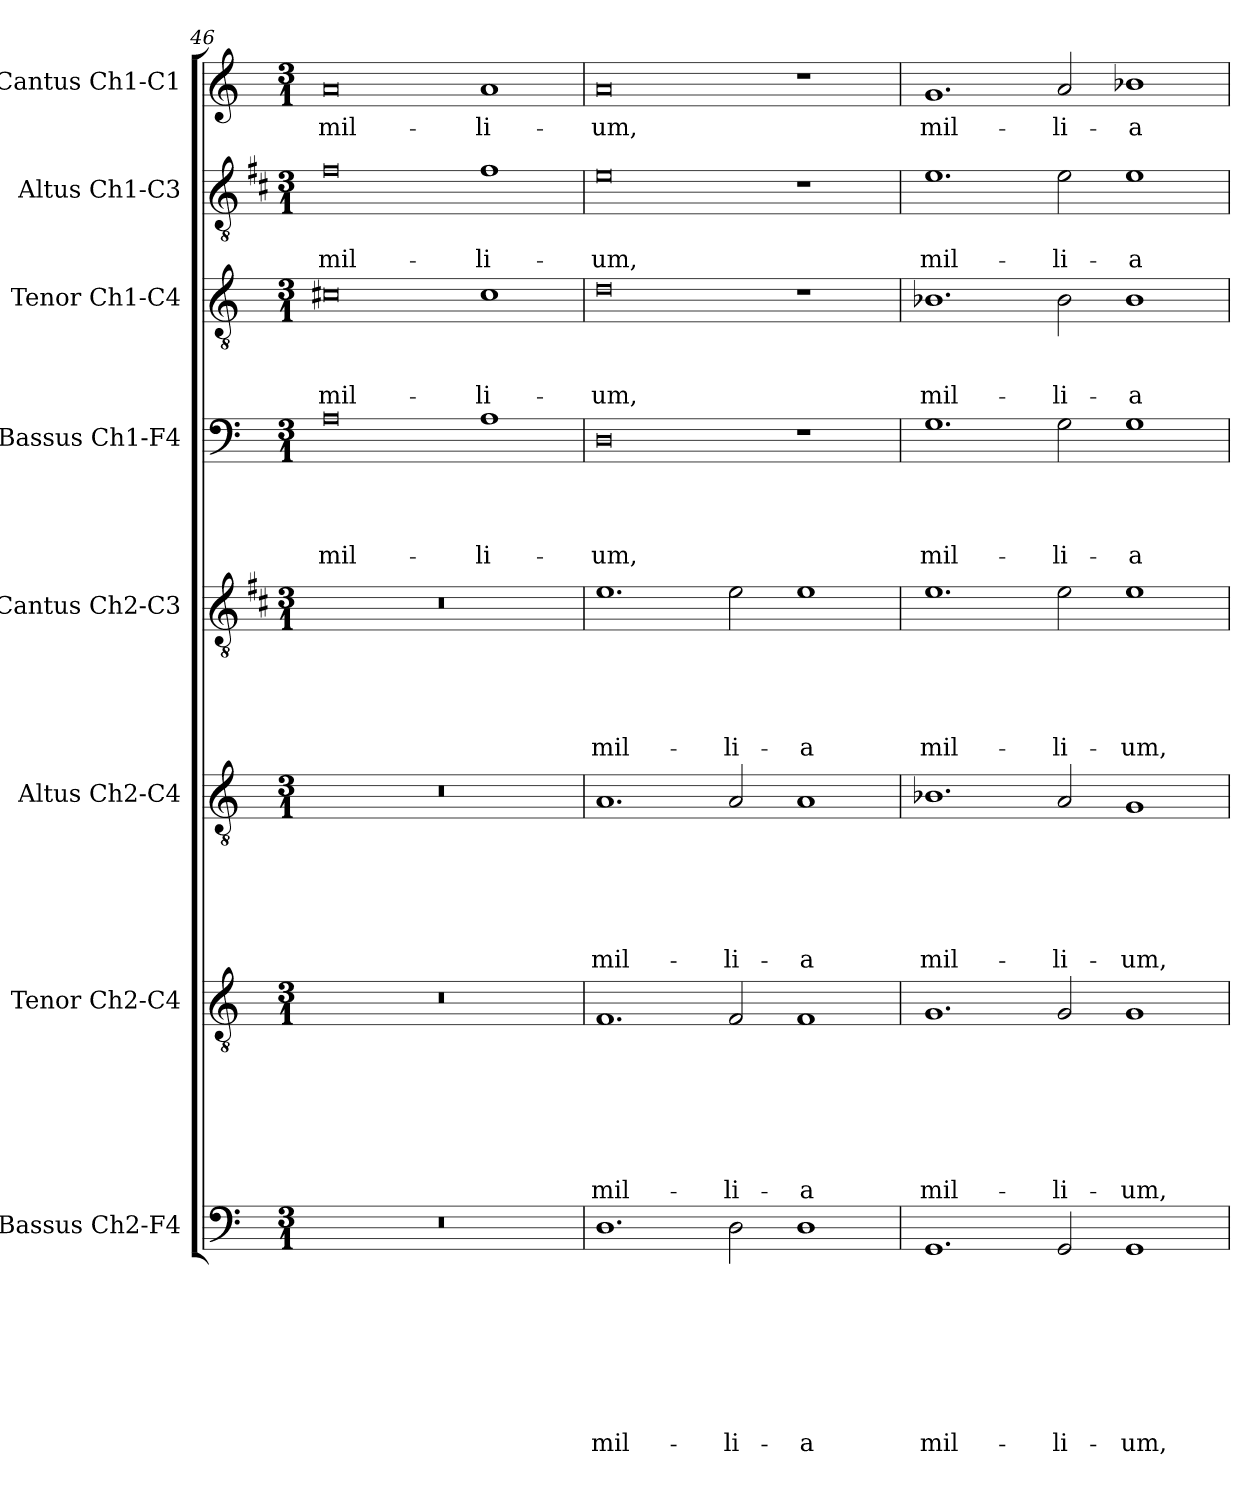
**kern	**text	**text	**text	**text	**text	**text	**text	**text	**kern	**text	**text	**text	**text	**text	**text	**text	**kern	**text	**text	**text	**text	**text	**text	**kern	**text	**text	**text	**text	**text	**kern	**text	**text	**text	**text	**kern	**text	**text	**text	**kern	**text	**text	**kern	**text
*part8	*part8	*part8	*part8	*part8	*part8	*part8	*part8	*part8	*part7	*part7	*part7	*part7	*part7	*part7	*part7	*part7	*part6	*part6	*part6	*part6	*part6	*part6	*part6	*part5	*part5	*part5	*part5	*part5	*part5	*part4	*part4	*part4	*part4	*part4	*part3	*part3	*part3	*part3	*part2	*part2	*part2	*part1	*part1
*staff8	*staff8	*staff8	*staff8	*staff8	*staff8	*staff8	*staff8	*staff8	*staff7	*staff7	*staff7	*staff7	*staff7	*staff7	*staff7	*staff7	*staff6	*staff6	*staff6	*staff6	*staff6	*staff6	*staff6	*staff5	*staff5	*staff5	*staff5	*staff5	*staff5	*staff4	*staff4	*staff4	*staff4	*staff4	*staff3	*staff3	*staff3	*staff3	*staff2	*staff2	*staff2	*staff1	*staff1
*I"Bassus Ch2-F4	*	*	*	*	*	*	*	*	*I"Tenor Ch2-C4	*	*	*	*	*	*	*	*I"Altus Ch2-C4	*	*	*	*	*	*	*I"Cantus Ch2-C3	*	*	*	*	*	*I"Bassus Ch1-F4	*	*	*	*	*I"Tenor Ch1-C4	*	*	*	*I"Altus Ch1-C3	*	*	*I"Cantus Ch1-C1	*
*	*	*	*	*	*	*	*	*	*	*	*	*	*	*	*	*	*	*	*	*	*	*	*	*	*	*	*	*	*	*I'B	*	*	*	*	*I'T	*	*	*	*I'A	*	*	*I'C	*
!!LO:PB:g=z
*clefF4	*	*	*	*	*	*	*	*	*clefGv2	*	*	*	*	*	*	*	*clefGv2	*	*	*	*	*	*	*clefGv2	*	*	*	*	*	*clefF4	*	*	*	*	*clefGv2	*	*	*	*clefGv2	*	*	*clefG2	*
*	*	*	*	*	*	*	*	*	*	*	*	*	*	*	*	*	*	*	*	*	*	*	*	*ITrd1c2	*	*	*	*	*	*	*	*	*	*	*	*	*	*	*ITrd1c2	*	*	*	*
*k[]	*	*	*	*	*	*	*	*	*k[]	*	*	*	*	*	*	*	*k[]	*	*	*	*	*	*	*k[]	*	*	*	*	*	*k[]	*	*	*	*	*k[]	*	*	*	*k[]	*	*	*k[]	*
*C:	*	*	*	*	*	*	*	*	*C:	*	*	*	*	*	*	*	*C:	*	*	*	*	*	*	*C:	*	*	*	*	*	*C:	*	*	*	*	*C:	*	*	*	*C:	*	*	*C:	*
*M3/1	*	*	*	*	*	*	*	*	*M3/1	*	*	*	*	*	*	*	*M3/1	*	*	*	*	*	*	*M3/1	*	*	*	*	*	*M3/1	*	*	*	*	*M3/1	*	*	*	*M3/1	*	*	*M3/1	*
=46	=46	=46	=46	=46	=46	=46	=46	=46	=46	=46	=46	=46	=46	=46	=46	=46	=46	=46	=46	=46	=46	=46	=46	=46	=46	=46	=46	=46	=46	=46	=46	=46	=46	=46	=46	=46	=46	=46	=46	=46	=46	=46	=46
!	!	!	!	!	!	!	!	!	!	!	!	!	!	!	!	!	!	!	!	!	!	!	!	!	!	!	!	!	!	!	!	!	!	!LO:LY:b	!	!	!	!LO:LY:b	!	!	!LO:LY:b	!	!LO:LY:b
0.r	.	.	.	.	.	.	.	.	0.r	.	.	.	.	.	.	.	0.r	.	.	.	.	.	.	0.r	.	.	.	.	.	0A	.	.	.	mil-	0c#X	.	.	mil-	0e	.	mil-	0a	mil-
!	!	!	!	!	!	!	!	!	!	!	!	!	!	!	!	!	!	!	!	!	!	!	!	!	!	!	!	!	!	!	!	!	!	!LO:LY:b	!	!	!	!LO:LY:b	!	!	!LO:LY:b	!	!LO:LY:b
.	.	.	.	.	.	.	.	.	.	.	.	.	.	.	.	.	.	.	.	.	.	.	.	.	.	.	.	.	.	1A	.	.	.	-li-	1c#	.	.	-li-	1e	.	-li-	1a	-li-
=47	=47	=47	=47	=47	=47	=47	=47	=47	=47	=47	=47	=47	=47	=47	=47	=47	=47	=47	=47	=47	=47	=47	=47	=47	=47	=47	=47	=47	=47	=47	=47	=47	=47	=47	=47	=47	=47	=47	=47	=47	=47	=47	=47
!	!	!	!	!	!	!	!	!LO:LY:b	!	!	!	!	!	!	!	!LO:LY:b	!	!	!	!	!	!	!LO:LY:b	!	!	!	!	!	!LO:LY:b	!	!	!	!	!LO:LY:b	!	!	!	!LO:LY:b	!	!	!LO:LY:b	!	!LO:LY:b
1.D	.	.	.	.	.	.	.	mil-	1.F	.	.	.	.	.	.	mil-	1.A	.	.	.	.	.	mil-	1.d	.	.	.	.	mil-	0D	.	.	.	-um,	0d	.	.	-um,	0d	.	-um,	0a	-um,
!	!	!	!	!	!	!	!	!LO:LY:b	!	!	!	!	!	!	!	!LO:LY:b	!	!	!	!	!	!	!LO:LY:b	!	!	!	!	!	!LO:LY:b	!	!	!	!	!	!	!	!	!	!	!	!	!	!
2D\	.	.	.	.	.	.	.	-li-	2F/	.	.	.	.	.	.	-li-	2A/	.	.	.	.	.	-li-	2d\	.	.	.	.	-li-	.	.	.	.	.	.	.	.	.	.	.	.	.	.
!	!	!	!	!	!	!	!	!LO:LY:b	!	!	!	!	!	!	!	!LO:LY:b	!	!	!	!	!	!	!LO:LY:b	!	!	!	!	!	!LO:LY:b	!	!	!	!	!	!	!	!	!	!	!	!	!	!
1D	.	.	.	.	.	.	.	-a	1F	.	.	.	.	.	.	-a	1A	.	.	.	.	.	-a	1d	.	.	.	.	-a	1r	.	.	.	.	1r	.	.	.	1r	.	.	1r	.
=48	=48	=48	=48	=48	=48	=48	=48	=48	=48	=48	=48	=48	=48	=48	=48	=48	=48	=48	=48	=48	=48	=48	=48	=48	=48	=48	=48	=48	=48	=48	=48	=48	=48	=48	=48	=48	=48	=48	=48	=48	=48	=48	=48
!	!	!	!	!	!	!	!	!LO:LY:b	!	!	!	!	!	!	!	!LO:LY:b	!	!	!	!	!	!	!LO:LY:b	!	!	!	!	!	!LO:LY:b	!	!	!	!	!LO:LY:b	!	!	!	!LO:LY:b	!	!	!LO:LY:b	!	!LO:LY:b
1.GG	.	.	.	.	.	.	.	mil-	1.G	.	.	.	.	.	.	mil-	1.B-X	.	.	.	.	.	mil-	1.d	.	.	.	.	mil-	1.G	.	.	.	mil-	1.B-X	.	.	mil-	1.d	.	mil-	1.g	mil-
!	!	!	!	!	!	!	!	!LO:LY:b	!	!	!	!	!	!	!	!LO:LY:b	!	!	!	!	!	!	!LO:LY:b	!	!	!	!	!	!LO:LY:b	!	!	!	!	!LO:LY:b	!	!	!	!LO:LY:b	!	!	!LO:LY:b	!	!LO:LY:b
2GG/	.	.	.	.	.	.	.	-li-	2G/	.	.	.	.	.	.	-li-	2A/	.	.	.	.	.	-li-	2d\	.	.	.	.	-li-	2G\	.	.	.	-li-	2B-\	.	.	-li-	2d\	.	-li-	2a/	-li-
!	!	!	!	!	!	!	!	!LO:LY:b	!	!	!	!	!	!	!	!LO:LY:b	!	!	!	!	!	!	!LO:LY:b	!	!	!	!	!	!LO:LY:b	!	!	!	!	!LO:LY:b	!	!	!	!LO:LY:b	!	!	!LO:LY:b	!	!LO:LY:b
1GG	.	.	.	.	.	.	.	-um,	1G	.	.	.	.	.	.	-um,	1G	.	.	.	.	.	-um,	1d	.	.	.	.	-um,	1G	.	.	.	-a	1B-	.	.	-a	1d	.	-a	1b-X	-a
=	=	=	=	=	=	=	=	=	=	=	=	=	=	=	=	=	=	=	=	=	=	=	=	=	=	=	=	=	=	=	=	=	=	=	=	=	=	=	=	=	=	=	=
*-	*-	*-	*-	*-	*-	*-	*-	*-	*-	*-	*-	*-	*-	*-	*-	*-	*-	*-	*-	*-	*-	*-	*-	*-	*-	*-	*-	*-	*-	*-	*-	*-	*-	*-	*-	*-	*-	*-	*-	*-	*-	*-	*-
